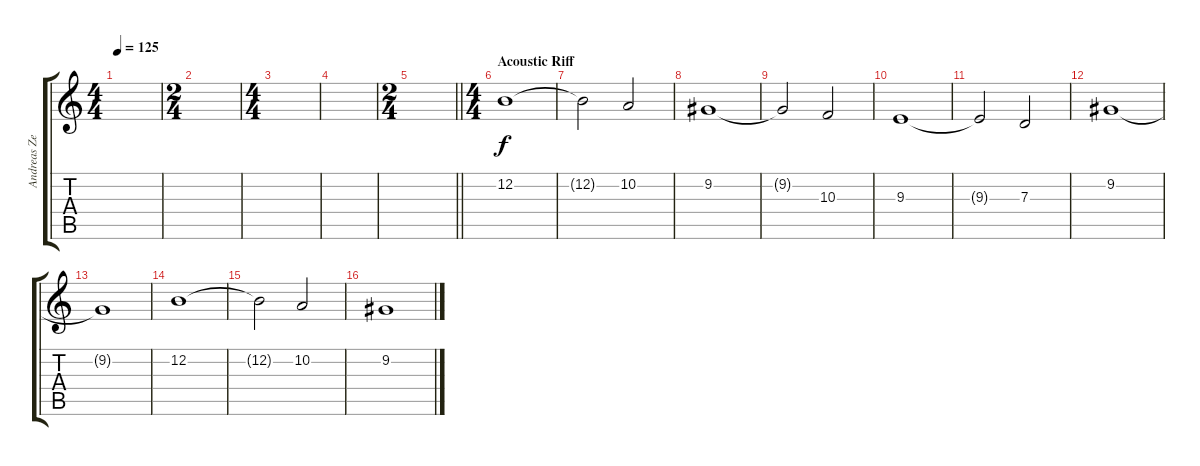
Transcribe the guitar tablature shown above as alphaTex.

\track ("Andreas Zengberg" "Andreas Ze") {instrument cello}
\staff {score tabs}
\tuning (E4 B3 G3 D3 A2 E2) {hide}
\ts (4 4)
\tempo 125
\clef g2
\ks c
|
\ts (2 4)
|
\ts (4 4)
|
|
\ts (2 4)
\barLineRight lightlight
|
\ts (4 4)
\section ("" "Acoustic Riff")
12.2.1{volume 8} |
12.2{t}.2 10.2.2 |
9.2.1 |
9.2{t}.2 10.3.2 |
9.3.1 |
9.3{t}.2 7.3.2 |
9.2.1 |
9.2{t}.1 |
12.2.1 |
12.2{t}.2 10.2.2 |
9.2.1
